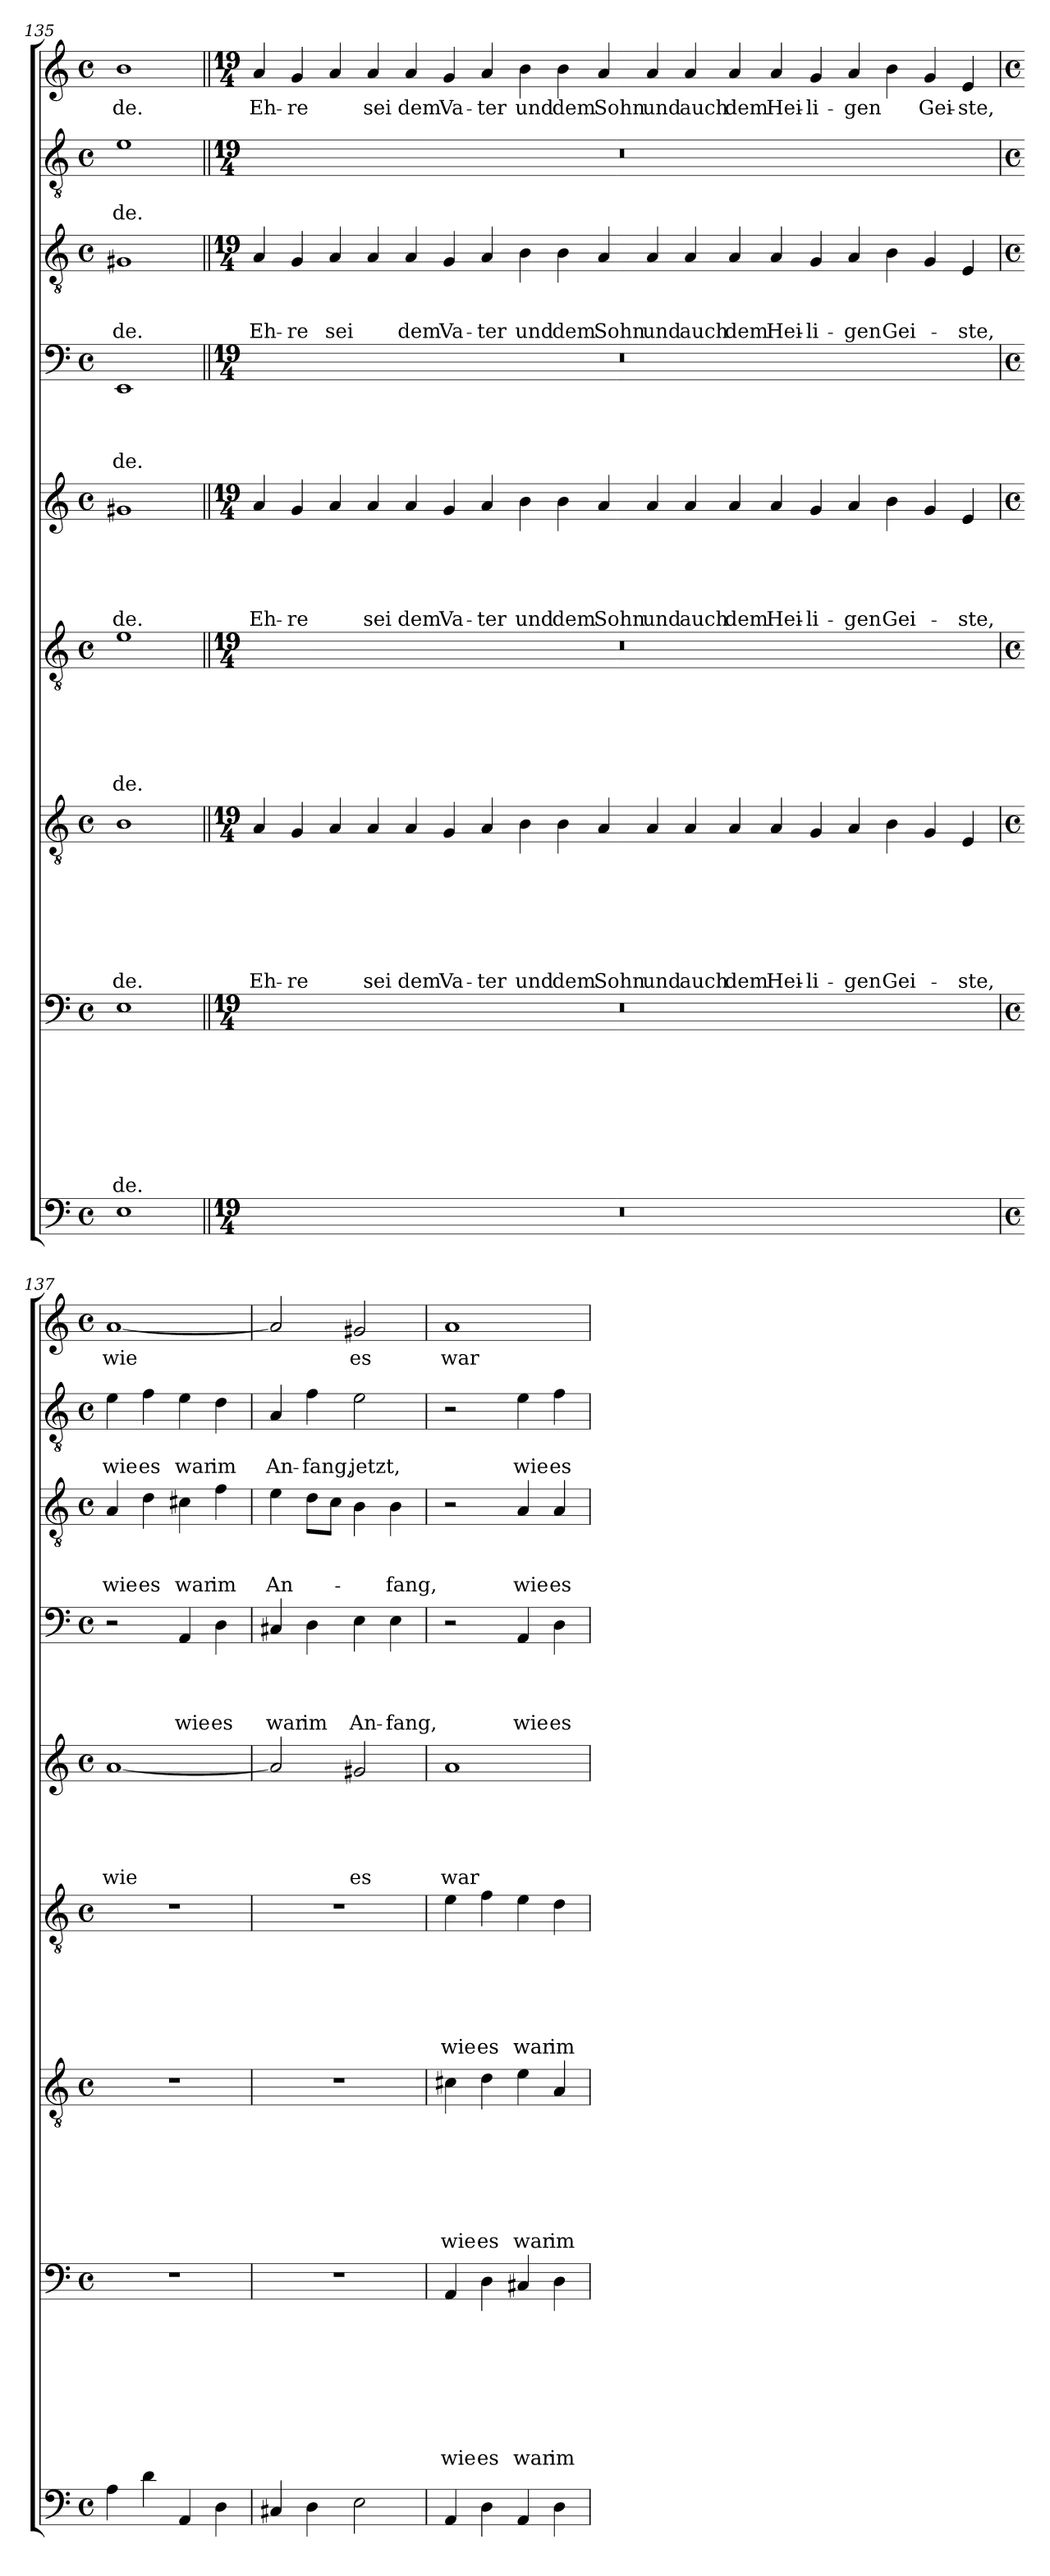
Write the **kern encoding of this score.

**kern	**kern	**text	**text	**text	**text	**text	**text	**text	**text	**kern	**text	**text	**text	**text	**text	**text	**text	**kern	**text	**text	**text	**text	**text	**text	**kern	**text	**text	**text	**text	**text	**kern	**text	**text	**text	**text	**kern	**text	**text	**text	**kern	**text	**text	**kern	**text
*part9	*part8	*part8	*part8	*part8	*part8	*part8	*part8	*part8	*part8	*part7	*part7	*part7	*part7	*part7	*part7	*part7	*part7	*part6	*part6	*part6	*part6	*part6	*part6	*part6	*part5	*part5	*part5	*part5	*part5	*part5	*part4	*part4	*part4	*part4	*part4	*part3	*part3	*part3	*part3	*part2	*part2	*part2	*part1	*part1
*staff9	*staff8	*staff8	*staff8	*staff8	*staff8	*staff8	*staff8	*staff8	*staff8	*staff7	*staff7	*staff7	*staff7	*staff7	*staff7	*staff7	*staff7	*staff6	*staff6	*staff6	*staff6	*staff6	*staff6	*staff6	*staff5	*staff5	*staff5	*staff5	*staff5	*staff5	*staff4	*staff4	*staff4	*staff4	*staff4	*staff3	*staff3	*staff3	*staff3	*staff2	*staff2	*staff2	*staff1	*staff1
*clefF4	*clefF4	*	*	*	*	*	*	*	*	*clefGv2	*	*	*	*	*	*	*	*clefGv2	*	*	*	*	*	*	*clefG2	*	*	*	*	*	*clefF4	*	*	*	*	*clefGv2	*	*	*	*clefGv2	*	*	*clefG2	*
*k[]	*k[]	*	*	*	*	*	*	*	*	*k[]	*	*	*	*	*	*	*	*k[]	*	*	*	*	*	*	*k[]	*	*	*	*	*	*k[]	*	*	*	*	*k[]	*	*	*	*k[]	*	*	*k[]	*
*C:	*C:	*	*	*	*	*	*	*	*	*C:	*	*	*	*	*	*	*	*C:	*	*	*	*	*	*	*C:	*	*	*	*	*	*C:	*	*	*	*	*C:	*	*	*	*C:	*	*	*C:	*
*M4/4	*M4/4	*	*	*	*	*	*	*	*	*M4/4	*	*	*	*	*	*	*	*M4/4	*	*	*	*	*	*	*M4/4	*	*	*	*	*	*M4/4	*	*	*	*	*M4/4	*	*	*	*M4/4	*	*	*M4/4	*
*met(c)	*met(c)	*	*	*	*	*	*	*	*	*met(c)	*	*	*	*	*	*	*	*met(c)	*	*	*	*	*	*	*met(c)	*	*	*	*	*	*met(c)	*	*	*	*	*met(c)	*	*	*	*met(c)	*	*	*met(c)	*
=135	=135	=135	=135	=135	=135	=135	=135	=135	=135	=135	=135	=135	=135	=135	=135	=135	=135	=135	=135	=135	=135	=135	=135	=135	=135	=135	=135	=135	=135	=135	=135	=135	=135	=135	=135	=135	=135	=135	=135	=135	=135	=135	=135	=135
!	!	!	!	!	!	!	!	!	!LO:LY:b	!	!	!	!	!	!	!	!LO:LY:b	!	!	!	!	!	!	!LO:LY:b	!	!	!	!	!	!LO:LY:b	!	!	!	!	!LO:LY:b	!	!	!	!LO:LY:b	!	!	!LO:LY:b	!	!LO:LY:b
1E	1E	.	.	.	.	.	.	.	-de.	1B	.	.	.	.	.	.	-de.	1e	.	.	.	.	.	-de.	1g#X	.	.	.	.	-de.	1EE	.	.	.	-de.	1G#X	.	.	-de.	1e	.	-de.	1b	-de.
!!LO:PB:g=z
=136||	=136||	=136||	=136||	=136||	=136||	=136||	=136||	=136||	=136||	=136||	=136||	=136||	=136||	=136||	=136||	=136||	=136||	=136||	=136||	=136||	=136||	=136||	=136||	=136||	=136||	=136||	=136||	=136||	=136||	=136||	=136||	=136||	=136||	=136||	=136||	=136||	=136||	=136||	=136||	=136||	=136||	=136||	=136||	=136||
*M19/4	*M19/4	*	*	*	*	*	*	*	*	*M19/4	*	*	*	*	*	*	*	*M19/4	*	*	*	*	*	*	*M19/4	*	*	*	*	*	*M19/4	*	*	*	*	*M19/4	*	*	*	*M19/4	*	*	*M19/4	*
!	!	!	!	!	!	!	!	!	!	!	!	!	!	!	!	!	!LO:LY:b	!	!	!	!	!	!	!	!	!	!	!	!	!LO:LY:b	!	!	!	!	!	!	!	!	!LO:LY:b	!	!	!	!	!LO:LY:b
4%19r	4%19r	.	.	.	.	.	.	.	.	4A	.	.	.	.	.	.	Eh-	4%19r	.	.	.	.	.	.	4a	.	.	.	.	Eh-	4%19r	.	.	.	.	4A	.	.	Eh-	4%19r	.	.	4a	Eh-
!	!	!	!	!	!	!	!	!	!	!	!	!	!	!	!	!	!LO:LY:b	!	!	!	!	!	!	!	!	!	!	!	!	!LO:LY:b	!	!	!	!	!	!	!	!	!LO:LY:b	!	!	!	!	!LO:LY:b
.	.	.	.	.	.	.	.	.	.	4G	.	.	.	.	.	.	-re	.	.	.	.	.	.	.	4g	.	.	.	.	-re	.	.	.	.	.	4G	.	.	-re	.	.	.	4g	-re
!	!	!	!	!	!	!	!	!	!	!	!	!	!	!	!	!	!	!	!	!	!	!	!	!	!	!	!	!	!	!	!	!	!	!	!	!	!	!	!LO:LY:b	!	!	!	!	!
.	.	.	.	.	.	.	.	.	.	4A	.	.	.	.	.	.	.	.	.	.	.	.	.	.	4a	.	.	.	.	.	.	.	.	.	.	4A	.	.	sei	.	.	.	4a	.
!	!	!	!	!	!	!	!	!	!	!	!	!	!	!	!	!	!LO:LY:b	!	!	!	!	!	!	!	!	!	!	!	!	!LO:LY:b	!	!	!	!	!	!	!	!	!	!	!	!	!	!LO:LY:b
.	.	.	.	.	.	.	.	.	.	4A	.	.	.	.	.	.	sei	.	.	.	.	.	.	.	4a	.	.	.	.	sei	.	.	.	.	.	4A	.	.	.	.	.	.	4a	sei
!	!	!	!	!	!	!	!	!	!	!	!	!	!	!	!	!	!LO:LY:b	!	!	!	!	!	!	!	!	!	!	!	!	!LO:LY:b	!	!	!	!	!	!	!	!	!LO:LY:b	!	!	!	!	!LO:LY:b
.	.	.	.	.	.	.	.	.	.	4A	.	.	.	.	.	.	dem	.	.	.	.	.	.	.	4a	.	.	.	.	dem	.	.	.	.	.	4A	.	.	dem	.	.	.	4a	dem
!	!	!	!	!	!	!	!	!	!	!	!	!	!	!	!	!	!LO:LY:b	!	!	!	!	!	!	!	!	!	!	!	!	!LO:LY:b	!	!	!	!	!	!	!	!	!LO:LY:b	!	!	!	!	!LO:LY:b
.	.	.	.	.	.	.	.	.	.	4G	.	.	.	.	.	.	Va-	.	.	.	.	.	.	.	4g	.	.	.	.	Va-	.	.	.	.	.	4G	.	.	Va-	.	.	.	4g	Va-
!	!	!	!	!	!	!	!	!	!	!	!	!	!	!	!	!	!LO:LY:b	!	!	!	!	!	!	!	!	!	!	!	!	!LO:LY:b	!	!	!	!	!	!	!	!	!LO:LY:b	!	!	!	!	!LO:LY:b
.	.	.	.	.	.	.	.	.	.	4A	.	.	.	.	.	.	-ter	.	.	.	.	.	.	.	4a	.	.	.	.	-ter	.	.	.	.	.	4A	.	.	-ter	.	.	.	4a	-ter
!	!	!	!	!	!	!	!	!	!	!	!	!	!	!	!	!	!LO:LY:b	!	!	!	!	!	!	!	!	!	!	!	!	!LO:LY:b	!	!	!	!	!	!	!	!	!LO:LY:b	!	!	!	!	!LO:LY:b
.	.	.	.	.	.	.	.	.	.	4B	.	.	.	.	.	.	und	.	.	.	.	.	.	.	4b	.	.	.	.	und	.	.	.	.	.	4B	.	.	und	.	.	.	4b	und
!	!	!	!	!	!	!	!	!	!	!	!	!	!	!	!	!	!LO:LY:b	!	!	!	!	!	!	!	!	!	!	!	!	!LO:LY:b	!	!	!	!	!	!	!	!	!LO:LY:b	!	!	!	!	!LO:LY:b
.	.	.	.	.	.	.	.	.	.	4B	.	.	.	.	.	.	dem	.	.	.	.	.	.	.	4b	.	.	.	.	dem	.	.	.	.	.	4B	.	.	dem	.	.	.	4b	dem
!	!	!	!	!	!	!	!	!	!	!	!	!	!	!	!	!	!LO:LY:b	!	!	!	!	!	!	!	!	!	!	!	!	!LO:LY:b	!	!	!	!	!	!	!	!	!LO:LY:b	!	!	!	!	!LO:LY:b
.	.	.	.	.	.	.	.	.	.	4A	.	.	.	.	.	.	Sohn	.	.	.	.	.	.	.	4a	.	.	.	.	Sohn	.	.	.	.	.	4A	.	.	Sohn	.	.	.	4a	Sohn
!	!	!	!	!	!	!	!	!	!	!	!	!	!	!	!	!	!LO:LY:b	!	!	!	!	!	!	!	!	!	!	!	!	!LO:LY:b	!	!	!	!	!	!	!	!	!LO:LY:b	!	!	!	!	!LO:LY:b
.	.	.	.	.	.	.	.	.	.	4A	.	.	.	.	.	.	und	.	.	.	.	.	.	.	4a	.	.	.	.	und	.	.	.	.	.	4A	.	.	und	.	.	.	4a	und
!	!	!	!	!	!	!	!	!	!	!	!	!	!	!	!	!	!LO:LY:b	!	!	!	!	!	!	!	!	!	!	!	!	!LO:LY:b	!	!	!	!	!	!	!	!	!LO:LY:b	!	!	!	!	!LO:LY:b
.	.	.	.	.	.	.	.	.	.	4A	.	.	.	.	.	.	auch	.	.	.	.	.	.	.	4a	.	.	.	.	auch	.	.	.	.	.	4A	.	.	auch	.	.	.	4a	auch
!	!	!	!	!	!	!	!	!	!	!	!	!	!	!	!	!	!LO:LY:b	!	!	!	!	!	!	!	!	!	!	!	!	!LO:LY:b	!	!	!	!	!	!	!	!	!LO:LY:b	!	!	!	!	!LO:LY:b
.	.	.	.	.	.	.	.	.	.	4A	.	.	.	.	.	.	dem	.	.	.	.	.	.	.	4a	.	.	.	.	dem	.	.	.	.	.	4A	.	.	dem	.	.	.	4a	dem
!	!	!	!	!	!	!	!	!	!	!	!	!	!	!	!	!	!LO:LY:b	!	!	!	!	!	!	!	!	!	!	!	!	!LO:LY:b	!	!	!	!	!	!	!	!	!LO:LY:b	!	!	!	!	!LO:LY:b
.	.	.	.	.	.	.	.	.	.	4A	.	.	.	.	.	.	Hei-	.	.	.	.	.	.	.	4a	.	.	.	.	Hei-	.	.	.	.	.	4A	.	.	Hei-	.	.	.	4a	Hei-
!	!	!	!	!	!	!	!	!	!	!	!	!	!	!	!	!	!LO:LY:b	!	!	!	!	!	!	!	!	!	!	!	!	!LO:LY:b	!	!	!	!	!	!	!	!	!LO:LY:b	!	!	!	!	!LO:LY:b
.	.	.	.	.	.	.	.	.	.	4G	.	.	.	.	.	.	-li-	.	.	.	.	.	.	.	4g	.	.	.	.	-li-	.	.	.	.	.	4G	.	.	-li-	.	.	.	4g	-li-
!	!	!	!	!	!	!	!	!	!	!	!	!	!	!	!	!	!LO:LY:b	!	!	!	!	!	!	!	!	!	!	!	!	!LO:LY:b	!	!	!	!	!	!	!	!	!LO:LY:b	!	!	!	!	!LO:LY:b
.	.	.	.	.	.	.	.	.	.	4A	.	.	.	.	.	.	-gen	.	.	.	.	.	.	.	4a	.	.	.	.	-gen	.	.	.	.	.	4A	.	.	-gen	.	.	.	4a	-gen
!	!	!	!	!	!	!	!	!	!	!	!	!	!	!	!	!	!LO:LY:b	!	!	!	!	!	!	!	!	!	!	!	!	!LO:LY:b	!	!	!	!	!	!	!	!	!LO:LY:b	!	!	!	!	!
.	.	.	.	.	.	.	.	.	.	4B	.	.	.	.	.	.	Gei-	.	.	.	.	.	.	.	4b	.	.	.	.	Gei-	.	.	.	.	.	4B	.	.	Gei-	.	.	.	4b	.
!	!	!	!	!	!	!	!	!	!	!	!	!	!	!	!	!	!	!	!	!	!	!	!	!	!	!	!	!	!	!	!	!	!	!	!	!	!	!	!	!	!	!	!	!LO:LY:b
.	.	.	.	.	.	.	.	.	.	4G	.	.	.	.	.	.	.	.	.	.	.	.	.	.	4g	.	.	.	.	.	.	.	.	.	.	4G	.	.	.	.	.	.	4g	Gei-
!	!	!	!	!	!	!	!	!	!	!	!	!	!	!	!	!	!LO:LY:b	!	!	!	!	!	!	!	!	!	!	!	!	!LO:LY:b	!	!	!	!	!	!	!	!	!LO:LY:b	!	!	!	!	!LO:LY:b
.	.	.	.	.	.	.	.	.	.	4E	.	.	.	.	.	.	-ste,	.	.	.	.	.	.	.	4e	.	.	.	.	-ste,	.	.	.	.	.	4E	.	.	-ste,	.	.	.	4e	-ste,
=137	=137	=137	=137	=137	=137	=137	=137	=137	=137	=137	=137	=137	=137	=137	=137	=137	=137	=137	=137	=137	=137	=137	=137	=137	=137	=137	=137	=137	=137	=137	=137	=137	=137	=137	=137	=137	=137	=137	=137	=137	=137	=137	=137	=137
*M4/4	*M4/4	*	*	*	*	*	*	*	*	*M4/4	*	*	*	*	*	*	*	*M4/4	*	*	*	*	*	*	*M4/4	*	*	*	*	*	*M4/4	*	*	*	*	*M4/4	*	*	*	*M4/4	*	*	*M4/4	*
*met(c)	*met(c)	*	*	*	*	*	*	*	*	*met(c)	*	*	*	*	*	*	*	*met(c)	*	*	*	*	*	*	*met(c)	*	*	*	*	*	*met(c)	*	*	*	*	*met(c)	*	*	*	*met(c)	*	*	*met(c)	*
!	!	!	!	!	!	!	!	!	!	!	!	!	!	!	!	!	!	!	!	!	!	!	!	!	!	!	!	!	!	!LO:LY:b	!	!	!	!	!	!	!	!	!LO:LY:b	!	!	!LO:LY:b	!	!LO:LY:b
4A\	1r	.	.	.	.	.	.	.	.	1r	.	.	.	.	.	.	.	1r	.	.	.	.	.	.	[1a	.	.	.	.	wie	2r	.	.	.	.	4A/	.	.	wie	4e\	.	wie	[1a	wie
!	!	!	!	!	!	!	!	!	!	!	!	!	!	!	!	!	!	!	!	!	!	!	!	!	!	!	!	!	!	!	!	!	!	!	!	!	!	!	!LO:LY:b	!	!	!LO:LY:b	!	!
4d\	.	.	.	.	.	.	.	.	.	.	.	.	.	.	.	.	.	.	.	.	.	.	.	.	.	.	.	.	.	.	.	.	.	.	.	4d\	.	.	es	4f\	.	es	.	.
!	!	!	!	!	!	!	!	!	!	!	!	!	!	!	!	!	!	!	!	!	!	!	!	!	!	!	!	!	!	!	!	!	!	!	!LO:LY:b	!	!	!	!LO:LY:b	!	!	!LO:LY:b	!	!
4AA/	.	.	.	.	.	.	.	.	.	.	.	.	.	.	.	.	.	.	.	.	.	.	.	.	.	.	.	.	.	.	4AA/	.	.	.	wie	4c#X\	.	.	war	4e\	.	war	.	.
!	!	!	!	!	!	!	!	!	!	!	!	!	!	!	!	!	!	!	!	!	!	!	!	!	!	!	!	!	!	!	!	!	!	!	!LO:LY:b	!	!	!	!LO:LY:b	!	!	!LO:LY:b	!	!
4D\	.	.	.	.	.	.	.	.	.	.	.	.	.	.	.	.	.	.	.	.	.	.	.	.	.	.	.	.	.	.	4D\	.	.	.	es	4f\	.	.	im	4d\	.	im	.	.
=138	=138	=138	=138	=138	=138	=138	=138	=138	=138	=138	=138	=138	=138	=138	=138	=138	=138	=138	=138	=138	=138	=138	=138	=138	=138	=138	=138	=138	=138	=138	=138	=138	=138	=138	=138	=138	=138	=138	=138	=138	=138	=138	=138	=138
!	!	!	!	!	!	!	!	!	!	!	!	!	!	!	!	!	!	!	!	!	!	!	!	!	!	!	!	!	!	!	!	!	!	!	!LO:LY:b	!	!	!	!LO:LY:b	!	!	!LO:LY:b	!	!
4C#X/	1r	.	.	.	.	.	.	.	.	1r	.	.	.	.	.	.	.	1r	.	.	.	.	.	.	2a/]	.	.	.	.	.	4C#X/	.	.	.	war	4e\	.	.	An-	4A/	.	An-	2a/]	.
!	!	!	!	!	!	!	!	!	!	!	!	!	!	!	!	!	!	!	!	!	!	!	!	!	!	!	!	!	!	!	!	!	!	!	!LO:LY:b	!	!	!	!	!	!	!LO:LY:b	!	!
4D\	.	.	.	.	.	.	.	.	.	.	.	.	.	.	.	.	.	.	.	.	.	.	.	.	.	.	.	.	.	.	4D\	.	.	.	im	8d\L	.	.	.	4f\	.	-fang,	.	.
.	.	.	.	.	.	.	.	.	.	.	.	.	.	.	.	.	.	.	.	.	.	.	.	.	.	.	.	.	.	.	.	.	.	.	.	8c\J	.	.	.	.	.	.	.	.
!	!	!	!	!	!	!	!	!	!	!	!	!	!	!	!	!	!	!	!	!	!	!	!	!	!	!	!	!	!	!LO:LY:b	!	!	!	!	!LO:LY:b	!	!	!	!	!	!	!LO:LY:b	!	!LO:LY:b
2E\	.	.	.	.	.	.	.	.	.	.	.	.	.	.	.	.	.	.	.	.	.	.	.	.	2g#X/	.	.	.	.	es	4E\	.	.	.	An-	4B\	.	.	.	2e\	.	jetzt,	2g#X/	es
!	!	!	!	!	!	!	!	!	!	!	!	!	!	!	!	!	!	!	!	!	!	!	!	!	!	!	!	!	!	!	!	!	!	!	!LO:LY:b	!	!	!	!LO:LY:b	!	!	!	!	!
.	.	.	.	.	.	.	.	.	.	.	.	.	.	.	.	.	.	.	.	.	.	.	.	.	.	.	.	.	.	.	4E\	.	.	.	-fang,	4B\	.	.	-fang,	.	.	.	.	.
!!LO:LB:g=z
=139	=139	=139	=139	=139	=139	=139	=139	=139	=139	=139	=139	=139	=139	=139	=139	=139	=139	=139	=139	=139	=139	=139	=139	=139	=139	=139	=139	=139	=139	=139	=139	=139	=139	=139	=139	=139	=139	=139	=139	=139	=139	=139	=139	=139
!	!	!	!	!	!	!	!	!	!LO:LY:b	!	!	!	!	!	!	!	!LO:LY:b	!	!	!	!	!	!	!LO:LY:b	!	!	!	!	!	!LO:LY:b	!	!	!	!	!	!	!	!	!	!	!	!	!	!LO:LY:b
4AA/	4AA/	.	.	.	.	.	.	.	wie	4c#X\	.	.	.	.	.	.	wie	4e\	.	.	.	.	.	wie	1a	.	.	.	.	war	2r	.	.	.	.	2r	.	.	.	2r	.	.	1a	war
!	!	!	!	!	!	!	!	!	!LO:LY:b	!	!	!	!	!	!	!	!LO:LY:b	!	!	!	!	!	!	!LO:LY:b	!	!	!	!	!	!	!	!	!	!	!	!	!	!	!	!	!	!	!	!
4D\	4D\	.	.	.	.	.	.	.	es	4d\	.	.	.	.	.	.	es	4f\	.	.	.	.	.	es	.	.	.	.	.	.	.	.	.	.	.	.	.	.	.	.	.	.	.	.
!	!	!	!	!	!	!	!	!	!LO:LY:b	!	!	!	!	!	!	!	!LO:LY:b	!	!	!	!	!	!	!LO:LY:b	!	!	!	!	!	!	!	!	!	!	!LO:LY:b	!	!	!	!LO:LY:b	!	!	!LO:LY:b	!	!
4AA/	4C#X/	.	.	.	.	.	.	.	war	4e\	.	.	.	.	.	.	war	4e\	.	.	.	.	.	war	.	.	.	.	.	.	4AA/	.	.	.	wie	4A/	.	.	wie	4e\	.	wie	.	.
!	!	!	!	!	!	!	!	!	!LO:LY:b	!	!	!	!	!	!	!	!LO:LY:b	!	!	!	!	!	!	!LO:LY:b	!	!	!	!	!	!	!	!	!	!	!LO:LY:b	!	!	!	!LO:LY:b	!	!	!LO:LY:b	!	!
4D\	4D\	.	.	.	.	.	.	.	im	4A/	.	.	.	.	.	.	im	4d\	.	.	.	.	.	im	.	.	.	.	.	.	4D\	.	.	.	es	4A/	.	.	es	4f\	.	es	.	.
=	=	=	=	=	=	=	=	=	=	=	=	=	=	=	=	=	=	=	=	=	=	=	=	=	=	=	=	=	=	=	=	=	=	=	=	=	=	=	=	=	=	=	=	=
*-	*-	*-	*-	*-	*-	*-	*-	*-	*-	*-	*-	*-	*-	*-	*-	*-	*-	*-	*-	*-	*-	*-	*-	*-	*-	*-	*-	*-	*-	*-	*-	*-	*-	*-	*-	*-	*-	*-	*-	*-	*-	*-	*-	*-
